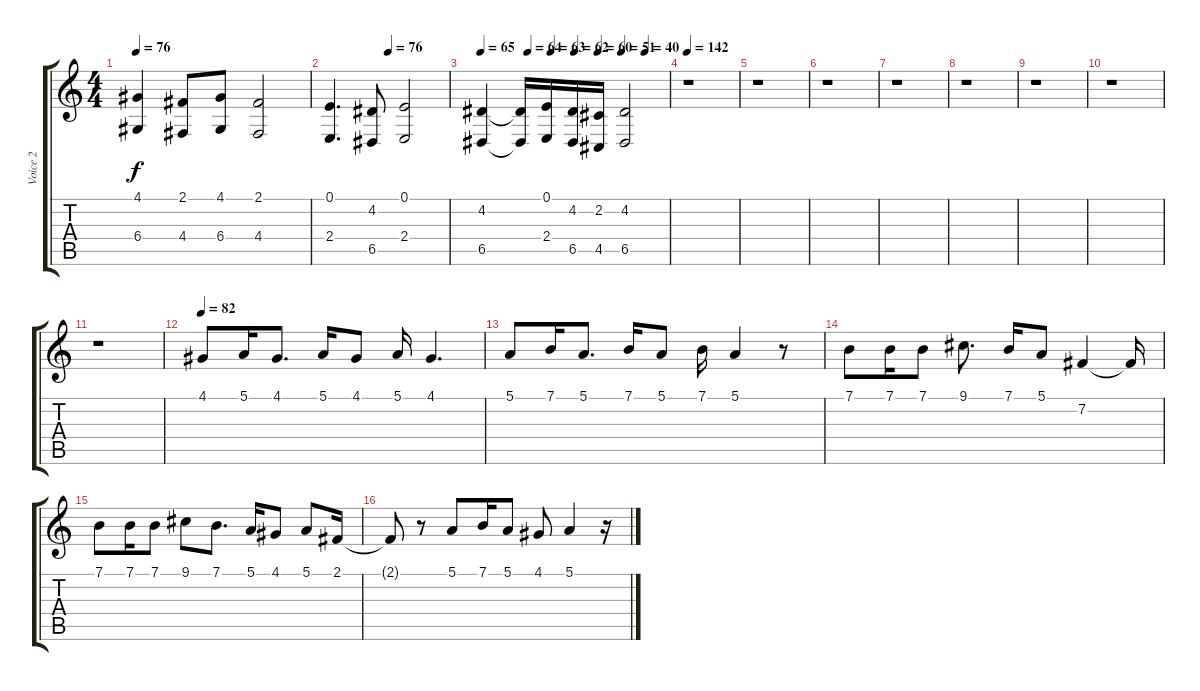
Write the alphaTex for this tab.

\track ("Voice 2" "Voice 2") {instrument trumpet}
\staff {score tabs}
\tuning (E4 B3 G3 D3 A2 E2) {hide}
\ts (4 4)
\tempo 76
\clef g2
\ks c
(4.1 6.4).4{dy f} (2.1 4.4).8 (4.1 6.4).8 (2.1 4.4).2 |
\tempo (76 0.5)
(0.1 2.4).4{d} (4.2 6.5).8 (0.1 2.4).2 |
\tempo 65
\tempo (64 0.25)
\tempo (63 0.375)
\tempo (62 0.5)
\tempo (60 0.625)
\tempo (51 0.75)
\tempo (40 0.875)
(4.2 6.5).4 (4.2{t} 6.5{t}).16 (0.1 2.4).16 (4.2 6.5).16 (2.2 4.5).16 (4.2 6.5).2 |
\tempo 142
r.1 |
r.1 |
r.1 |
r.1 |
r.1 |
r.1 |
r.1 |
r.1 |
\tempo 82
4.1.8 5.1.16 4.1.8{d} 5.1.16 4.1.8 5.1.16 4.1.4{d} |
5.1.8 7.1.16 5.1.8{d} 7.1.16 5.1.8 7.1.16 5.1.4 r.8 |
7.1.8 7.1.16 7.1.8 9.1.8{d} 7.1.16 5.1.8 7.2.4 7.2{t}.16 |
7.1.8 7.1.16 7.1.8 9.1.8 7.1.8{d} 5.1.16 4.1.8 5.1.8 2.1.16 |
2.1{t}.8 r.8 5.1.8 7.1.16 5.1.8 4.1.8 5.1.4 r.16
